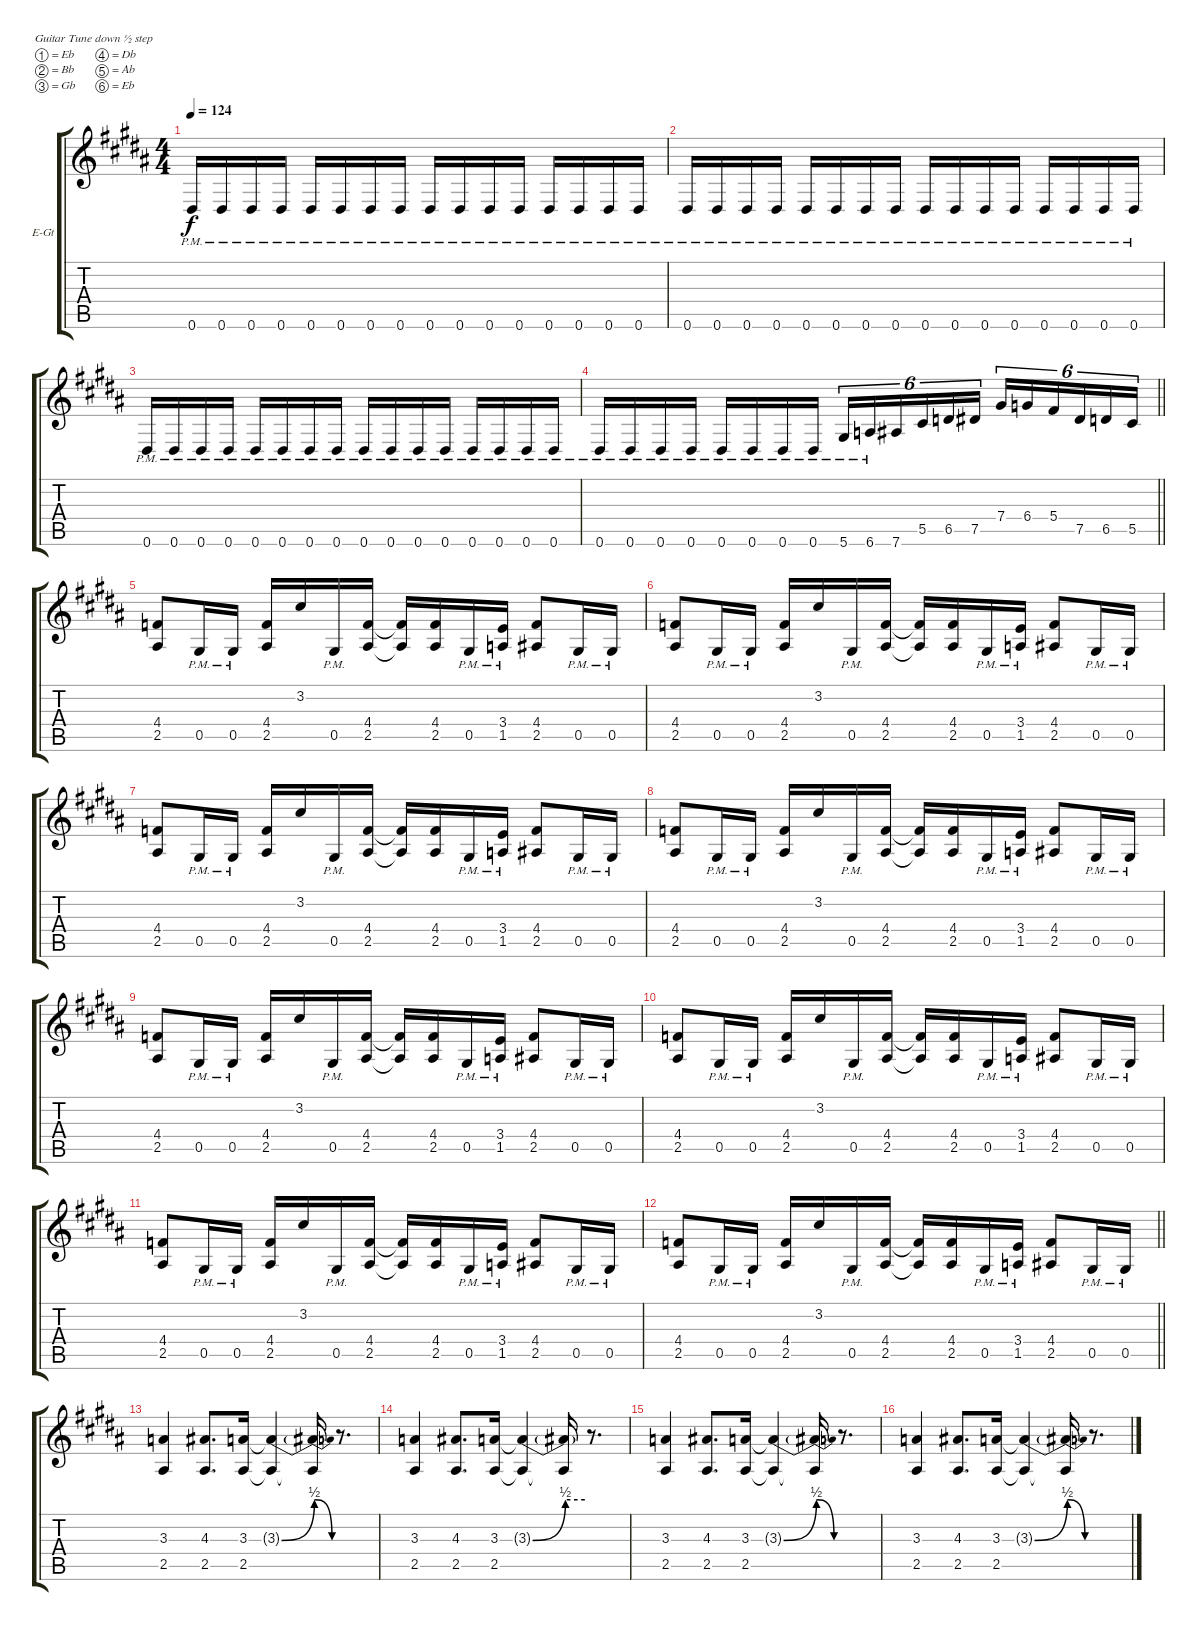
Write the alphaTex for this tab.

\bracketExtendMode groupsimilarinstruments
\firstSystemTrackNameOrientation horizontal
\otherSystemsTrackNameOrientation horizontal
\track ("Untitled" "E-Gt") {instrument overdrivenguitar}
\staff {score tabs}
\tuning (Eb4 Bb3 Gb3 Db3 Ab2 Eb2)
\ts (4 4)
\beaming (8 2 2 2 2)
\tempo 124
\clef g2
\ks b
0.6{pm}.16{dy f instrument overdrivenguitar} 0.6{pm}.16 0.6{pm}.16 0.6{pm}.16 0.6{pm}.16 0.6{pm}.16 0.6{pm}.16 0.6{pm}.16 0.6{pm}.16 0.6{pm}.16 0.6{pm}.16 0.6{pm}.16 0.6{pm}.16 0.6{pm}.16 0.6{pm}.16 0.6{pm}.16 |
\ks g#minor
0.6{pm}.16 0.6{pm}.16 0.6{pm}.16 0.6{pm}.16 0.6{pm}.16 0.6{pm}.16 0.6{pm}.16 0.6{pm}.16 0.6{pm}.16 0.6{pm}.16 0.6{pm}.16 0.6{pm}.16 0.6{pm}.16 0.6{pm}.16 0.6{pm}.16 0.6{pm}.16 |
0.6{pm}.16 0.6{pm}.16 0.6{pm}.16 0.6{pm}.16 0.6{pm}.16 0.6{pm}.16 0.6{pm}.16 0.6{pm}.16 0.6{pm}.16 0.6{pm}.16 0.6{pm}.16 0.6{pm}.16 0.6{pm}.16 0.6{pm}.16 0.6{pm}.16 0.6{pm}.16 |
\barLineRight lightlight
\ks b
0.6{pm}.16 0.6{pm}.16 0.6{pm}.16 0.6{pm}.16 0.6{pm}.16 0.6{pm}.16 0.6{pm}.16 0.6{pm}.16 5.6{pm}.16{tu (6 4)} 6.6{pm}.16{tu (6 4)} 7.6.16{tu (6 4)} 5.5.16{tu (6 4)} 6.5.16{tu (6 4)} 7.5.16{tu (6 4)} 7.4.16{tu (6 4)} 6.4.16{tu (6 4)} 5.4.16{tu (6 4)} 7.5.16{tu (6 4)} 6.5.16{tu (6 4)} 5.5.16{tu (6 4)} |
\ks g#minor
(4.4 2.5).8 0.5{pm}.16 0.5{pm}.16 (4.4 2.5).16 3.2.16 0.5{pm}.16 (4.4 2.5).16 (4.4{t} 2.5{t}).16 (4.4 2.5).16 0.5{pm}.16 (3.4{pm} 1.5{pm}).16 (4.4 2.5).8 0.5{pm}.16 0.5{pm}.16 |
(4.4 2.5).8 0.5{pm}.16 0.5{pm}.16 (4.4 2.5).16 3.2.16 0.5{pm}.16 (4.4 2.5).16 (4.4{t} 2.5{t}).16 (4.4 2.5).16 0.5{pm}.16 (3.4{pm} 1.5{pm}).16 (4.4 2.5).8 0.5{pm}.16 0.5{pm}.16 |
\ks b
(4.4 2.5).8 0.5{pm}.16 0.5{pm}.16 (4.4 2.5).16 3.2.16 0.5{pm}.16 (4.4 2.5).16 (4.4{t} 2.5{t}).16 (4.4 2.5).16 0.5{pm}.16 (3.4{pm} 1.5{pm}).16 (4.4 2.5).8 0.5{pm}.16 0.5{pm}.16 |
\ks g#minor
(4.4 2.5).8 0.5{pm}.16 0.5{pm}.16 (4.4 2.5).16 3.2.16 0.5{pm}.16 (4.4 2.5).16 (4.4{t} 2.5{t}).16 (4.4 2.5).16 0.5{pm}.16 (3.4{pm} 1.5{pm}).16 (4.4 2.5).8 0.5{pm}.16 0.5{pm}.16 |
(4.4 2.5).8 0.5{pm}.16 0.5{pm}.16 (4.4 2.5).16 3.2.16 0.5{pm}.16 (4.4 2.5).16 (4.4{t} 2.5{t}).16 (4.4 2.5).16 0.5{pm}.16 (3.4{pm} 1.5{pm}).16 (4.4 2.5).8 0.5{pm}.16 0.5{pm}.16 |
(4.4 2.5).8 0.5{pm}.16 0.5{pm}.16 (4.4 2.5).16 3.2.16 0.5{pm}.16 (4.4 2.5).16 (4.4{t} 2.5{t}).16 (4.4 2.5).16 0.5{pm}.16 (3.4{pm} 1.5{pm}).16 (4.4 2.5).8 0.5{pm}.16 0.5{pm}.16 |
(4.4 2.5).8 0.5{pm}.16 0.5{pm}.16 (4.4 2.5).16 3.2.16 0.5{pm}.16 (4.4 2.5).16 (4.4{t} 2.5{t}).16 (4.4 2.5).16 0.5{pm}.16 (3.4{pm} 1.5{pm}).16 (4.4 2.5).8 0.5{pm}.16 0.5{pm}.16 |
\barLineRight lightlight
(4.4 2.5).8 0.5{pm}.16 0.5{pm}.16 (4.4 2.5).16 3.2.16 0.5{pm}.16 (4.4 2.5).16 (4.4{t} 2.5{t}).16 (4.4 2.5).16 0.5{pm}.16 (3.4{pm} 1.5{pm}).16 (4.4 2.5).8 0.5{pm}.16 0.5{pm}.16 |
(3.3 2.5).4 (4.3 2.5).8{d} (3.3 2.5).16 (3.3{be (bend 0 0 60 2) t} 2.5{t}).4 (3.3{be (release 0 2 60 0) t} 2.5{t}).16 r.8{d} |
(3.3 2.5).4 (4.3 2.5).8{d} (3.3 2.5).16 (3.3{be (bend 0 0 60 2) t} 2.5{t}).4 (3.3{be (hold 0 2 60 2) t} 2.5{t}).16 r.8{d} |
(3.3 2.5).4 (4.3 2.5).8{d} (3.3 2.5).16 (3.3{be (bend 0 0 60 2) t} 2.5{t}).4 (3.3{be (release 0 2 60 0) t} 2.5{t}).16 r.8{d} |
(3.3 2.5).4 (4.3 2.5).8{d} (3.3 2.5).16 (3.3{be (bend 0 0 60 2) t} 2.5{t}).4 (3.3{be (release 0 2 60 0) t} 2.5{t}).16 r.8{d}
